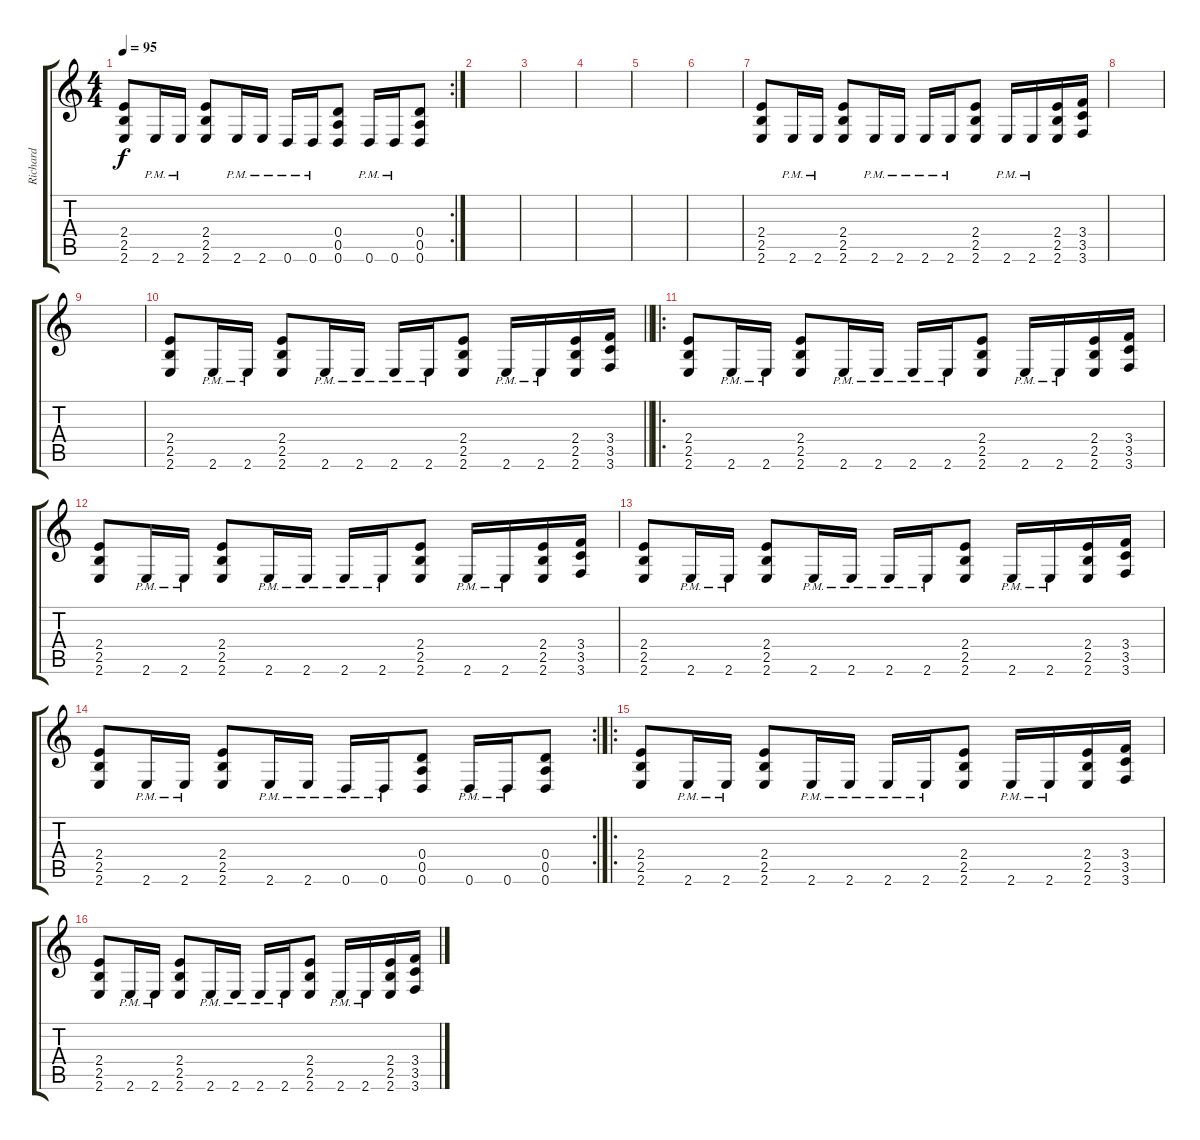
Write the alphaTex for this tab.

\track ("Richard" "Richard") {instrument distortionguitar}
\staff {score tabs}
\tuning (E4 B3 G3 D3 A2 D2) {hide}
\rc 2
\ts (4 4)
\tempo 95
\clef g2
\ks c
(2.4 2.5 2.6).8{dy f} 2.6{pm}.16 2.6{pm}.16 (2.4 2.5 2.6).8 2.6{pm}.16 2.6{pm}.16 0.6{pm}.16 0.6{pm}.16 (0.4 0.5 0.6).8 0.6{pm}.16 0.6{pm}.16 (0.4 0.5 0.6).8 |
|
|
|
|
|
(2.4 2.5 2.6).8 2.6{pm}.16 2.6{pm}.16 (2.4 2.5 2.6).8 2.6{pm}.16 2.6{pm}.16 2.6{pm}.16 2.6{pm}.16 (2.4 2.5 2.6).8 2.6{pm}.16 2.6{pm}.16 (2.4 2.5 2.6).16 (3.4 3.5 3.6).16 |
|
|
\barLineRight lightlight
(2.4 2.5 2.6).8 2.6{pm}.16 2.6{pm}.16 (2.4 2.5 2.6).8 2.6{pm}.16 2.6{pm}.16 2.6{pm}.16 2.6{pm}.16 (2.4 2.5 2.6).8 2.6{pm}.16 2.6{pm}.16 (2.4 2.5 2.6).16 (3.4 3.5 3.6).16 |
\ro
(2.4 2.5 2.6).8 2.6{pm}.16 2.6{pm}.16 (2.4 2.5 2.6).8 2.6{pm}.16 2.6{pm}.16 2.6{pm}.16 2.6{pm}.16 (2.4 2.5 2.6).8 2.6{pm}.16 2.6{pm}.16 (2.4 2.5 2.6).16 (3.4 3.5 3.6).16 |
(2.4 2.5 2.6).8 2.6{pm}.16 2.6{pm}.16 (2.4 2.5 2.6).8 2.6{pm}.16 2.6{pm}.16 2.6{pm}.16 2.6{pm}.16 (2.4 2.5 2.6).8 2.6{pm}.16 2.6{pm}.16 (2.4 2.5 2.6).16 (3.4 3.5 3.6).16 |
(2.4 2.5 2.6).8 2.6{pm}.16 2.6{pm}.16 (2.4 2.5 2.6).8 2.6{pm}.16 2.6{pm}.16 2.6{pm}.16 2.6{pm}.16 (2.4 2.5 2.6).8 2.6{pm}.16 2.6{pm}.16 (2.4 2.5 2.6).16 (3.4 3.5 3.6).16 |
\rc 2
(2.4 2.5 2.6).8 2.6{pm}.16 2.6{pm}.16 (2.4 2.5 2.6).8 2.6{pm}.16 2.6{pm}.16 0.6{pm}.16 0.6{pm}.16 (0.4 0.5 0.6).8 0.6{pm}.16 0.6{pm}.16 (0.4 0.5 0.6).8 |
\ro
(2.4 2.5 2.6).8 2.6{pm}.16 2.6{pm}.16 (2.4 2.5 2.6).8 2.6{pm}.16 2.6{pm}.16 2.6{pm}.16 2.6{pm}.16 (2.4 2.5 2.6).8 2.6{pm}.16 2.6{pm}.16 (2.4 2.5 2.6).16 (3.4 3.5 3.6).16 |
(2.4 2.5 2.6).8 2.6{pm}.16 2.6{pm}.16 (2.4 2.5 2.6).8 2.6{pm}.16 2.6{pm}.16 2.6{pm}.16 2.6{pm}.16 (2.4 2.5 2.6).8 2.6{pm}.16 2.6{pm}.16 (2.4 2.5 2.6).16 (3.4 3.5 3.6).16
